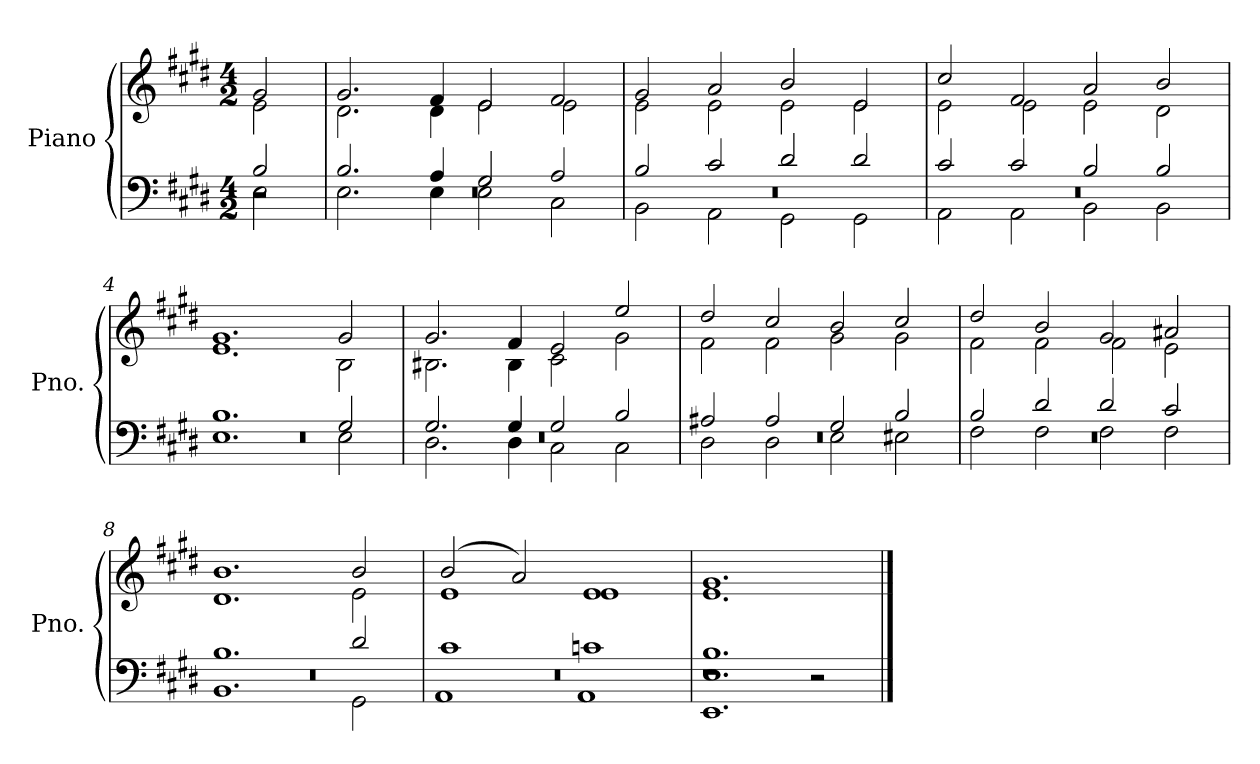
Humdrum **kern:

**kern	**kern
*part1	*part1
*staff2	*staff1
*I"Piano	*
*I'Pno.	*
*clefF4	*clefG2
*k[f#c#g#d#]	*k[f#c#g#d#]
*M4/2	*M4/2
*MM240	*MM240
=	=
*^	*^
*	*^	*	*
2r	2B/	2E\	2g#/	2e\
=1	=1	=1	=1	=1
0r	2.B/	2.E\	2.g#/	2.d#\
.	4A/	4E\	4f#/	4d#\
.	2G#/	2E\	2e/	2e\
.	2A/	2C#\	2f#/	2e\
=2	=2	=2	=2	=2
0r	2B/	2BB\	2g#/	2e\
.	2c#/	2AA\	2a/	2e\
.	2d#/	2GG#\	2b/	2e\
.	2d#/	2GG#\	2e/	2e\
=3	=3	=3	=3	=3
0r	2c#/	2AA\	2cc#/	2e\
.	2c#/	2AA\	2f#/	2e\
.	2B/	2BB\	2a/	2e\
.	2B/	2BB\	2b/	2d#\
=4	=4	=4	=4	=4
0r	1.B	1.E	1.g#	1.e
.	2G#/	2E\	2g#/	2B\
=5	=5	=5	=5	=5
0r	2.G#/	2.D#\	2.g#/	2.B#X\
.	4G#/	4D#\	4f#/	4B#\
.	2G#/	2C#\	2e/	2c#\
.	2B/	2C#\	2ee/	2g#\
=6	=6	=6	=6	=6
0r	2A#X/	2D#\	2dd#/	2f#\
.	2A#/	2D#\	2cc#/	2f#\
.	2G#/	2E\	2b/	2g#\
.	2B/	2E#X\	2cc#/	2g#\
!!LO:LB:g=z	!!
=7	=7	=7	=7	=7
0r	2B/	2F#\	2dd#/	2f#\
.	2d#/	2F#\	2b/	2f#\
.	2d#/	2F#\	2g#/	2f#\
.	2c#/	2F#\	2a#X/	2e\
=8	=8	=8	=8	=8
0r	1.B	1.BB	1.b	1.d#
.	2d#/	2GG#\	2b/	2e\
=9	=9	=9	=9	=9
0r	1c#	1AA	(2b/	1e
.	.	.	2a/)	.
.	1cn	1AA	1e	1e
=10	=10	=10	=10	=10
1r	1.E 1.B	1.EE	1.g#	1.e
2r	.	.	.	.
*v	*v	*v	*	*
*	*v	*v
==	==
*-	*-
